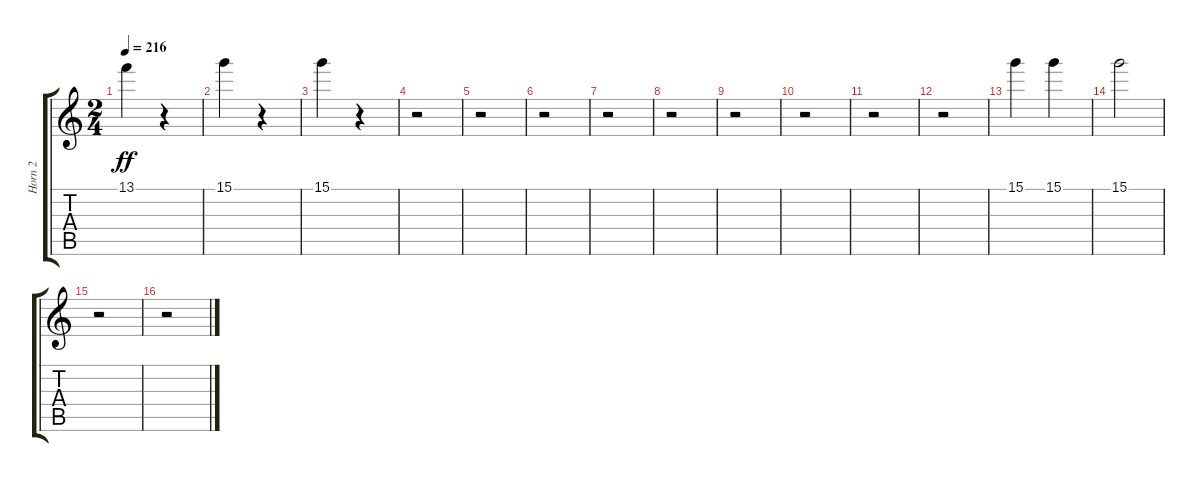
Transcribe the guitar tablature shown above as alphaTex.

\track ("Horn 2" "Horn 2") {instrument acousticguitarnylon}
\staff {score tabs}
\tuning (E4 B3 G3 D3 A2 E2) {hide}
\ts (2 4)
\tempo 216
\clef g2
\ks c
13.1.4{dy ff} r.4 |
15.1.4 r.4 |
15.1.4 r.4 |
r.2 |
r.2 |
r.2 |
r.2 |
r.2 |
r.2 |
r.2 |
r.2 |
r.2 |
15.1.4 15.1.4 |
15.1.2 |
r.2 |
r.2
